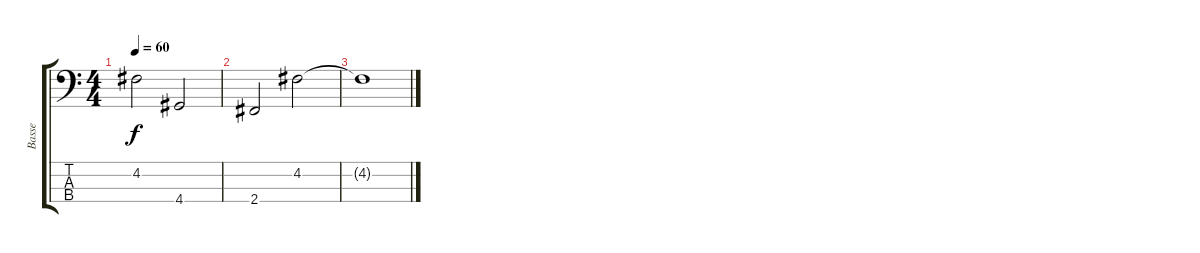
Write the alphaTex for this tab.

\track ("Basse" "Basse") {instrument electricbassfinger}
\staff {score tabs}
\tuning (G2 D2 A1 E1) {hide}
\ts (4 4)
\tempo 60
\clef f4
\ks c
4.2.2{dy f} 4.4.2 |
2.4.2 4.2.2 |
4.2{t}.1
